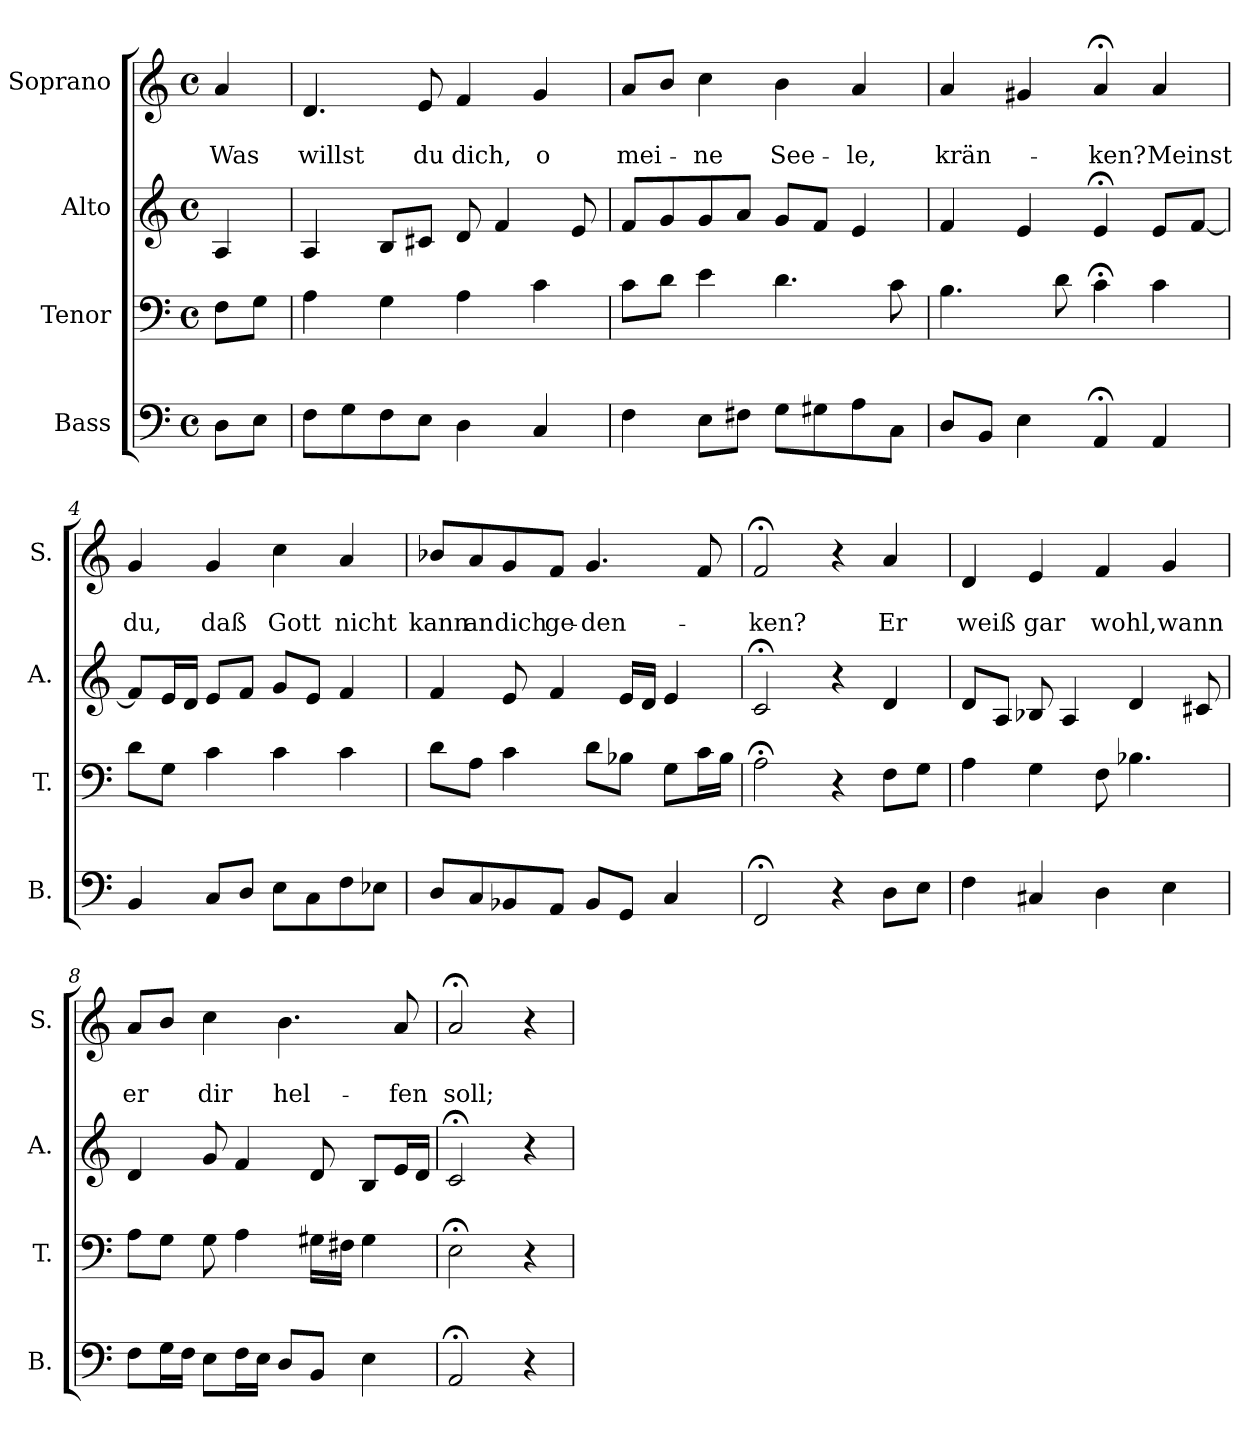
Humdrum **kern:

**kern	**kern	**kern	**kern	**text	**text
*part4	*part3	*part2	*part1	*part1	*part1
*staff4	*staff3	*staff2	*staff1	*staff1	*staff1
*I"Bass	*I"Tenor	*I"Alto	*I"Soprano	*	*
*I'B.	*I'T.	*I'A.	*I'S.	*	*
*clefF4	*clefF4	*clefG2	*clefG2	*	*
*k[]	*k[]	*k[]	*k[]	*	*
*a:	*a:	*a:	*a:	*	*
*M4/4	*M4/4	*M4/4	*M4/4	*	*
*met(c)	*met(c)	*met(c)	*met(c)	*	*
=	=	=	=	=	=
8D\L	8F\L	4A/	4a/	.	Was
8E\J	8G\J	.	.	.	.
=1	=1	=1	=1	=1	=1
8F\L	4A\	4A/	4.d/	.	willst
8G\	.	.	.	.	.
8F\	4G\	8B/L	.	.	.
8E\J	.	8c#X/J	8e/	.	du
4D\	4A\	8d/	4f/	.	dich,
.	.	4f/	.	.	.
4C/	4c\	.	4g/	.	o
.	.	8e/	.	.	.
=2	=2	=2	=2	=2	=2
4F\	8c\L	8f/L	8a/L	.	mei-
.	8d\J	8g/	8b/J	.	.
8E\L	4e\	8g/	4cc\	.	-ne
8F#X\J	.	8a/J	.	.	.
8G\L	4.d\	8g/L	4b\	.	See-
8G#X\	.	8f/J	.	.	.
8A\	.	4e/	4a/	.	-le,
8C\J	8c\	.	.	.	.
=3	=3	=3	=3	=3	=3
8D/L	4.B\	4f/	4a/	.	krän-
8BB/J	.	.	.	.	.
4E\	.	4e/	4g#X/	.	.
.	8d\	.	.	.	.
4AA;</	4c;<\	4e;</	4a;</	.	-ken?
4AA/	4c\	8e/L	4a/	.	Meinst
.	.	[8f/J	.	.	.
=4	=4	=4	=4	=4	=4
4BB/	8d\L	8f/L]	4g/	.	du,
.	8G\J	16e/L	.	.	.
.	.	16d/JJ	.	.	.
8C/L	4c\	8e/L	4g/	.	daß
8D/J	.	8f/J	.	.	.
8E\L	4c\	8g/L	4cc\	.	Gott
8C\	.	8e/J	.	.	.
8F\	4c\	4f/	4a/	.	nicht
8E-X\J	.	.	.	.	.
!!LO:LB:g=z
=5	=5	=5	=5	=5	=5
8D/L	8d\L	4f/	8b-X/L	.	kann
8C/	8A\J	.	8a/	.	an
8BB-X/	4c\	8e/	8g/	.	dich
8AA/J	.	4f/	8f/J	.	ge-
8BB-/L	8d\L	.	4.g/	.	-den-
8GG/J	8B-X\J	16e/LL	.	.	.
.	.	16d/JJ	.	.	.
4C/	8G\L	4e/	.	.	.
.	16c\L	.	8f/	.	.
.	16B-\JJ	.	.	.	.
=6	=6	=6	=6	=6	=6
2FF;</	2A;<\	2c;</	2f;</	.	-ken?
4r	4r	4r	4r	.	.
8D\L	8F\L	4d/	4a/	.	Er
8E\J	8G\J	.	.	.	.
=7	=7	=7	=7	=7	=7
4F\	4A\	8d/L	4d/	.	weiß
.	.	8A/J	.	.	.
4C#X/	4G\	8B-X/	4e/	.	gar
.	.	4A/	.	.	.
4D\	8F\	.	4f/	.	wohl,
.	4.B-X\	4d/	.	.	.
4E\	.	.	4g/	.	wann
.	.	8c#X/	.	.	.
=8	=8	=8	=8	=8	=8
8F\L	8A\L	4d/	8a/L	.	er
16G\L	8G\J	.	8b/J	.	.
16F\JJ	.	.	.	.	.
8E\L	8G\	8g/	4cc\	.	dir
16F\L	4A\	4f/	.	.	.
16E\JJ	.	.	.	.	.
8D/L	.	.	4.b\	.	hel-
8BB/J	16G#X\LL	8d/	.	.	.
.	16F#X\JJ	.	.	.	.
4E\	4G#\	8B/L	.	.	.
.	.	16e/L	8a/	.	fen
.	.	16d/JJ	.	.	.
=9	=9	=9	=9	=9	=9
2AA;</	2E;<\	2c;</	2a;</	.	soll;
4r	4r	4r	4r	.	.
=	=	=	=	=	=
*-	*-	*-	*-	*-	*-
